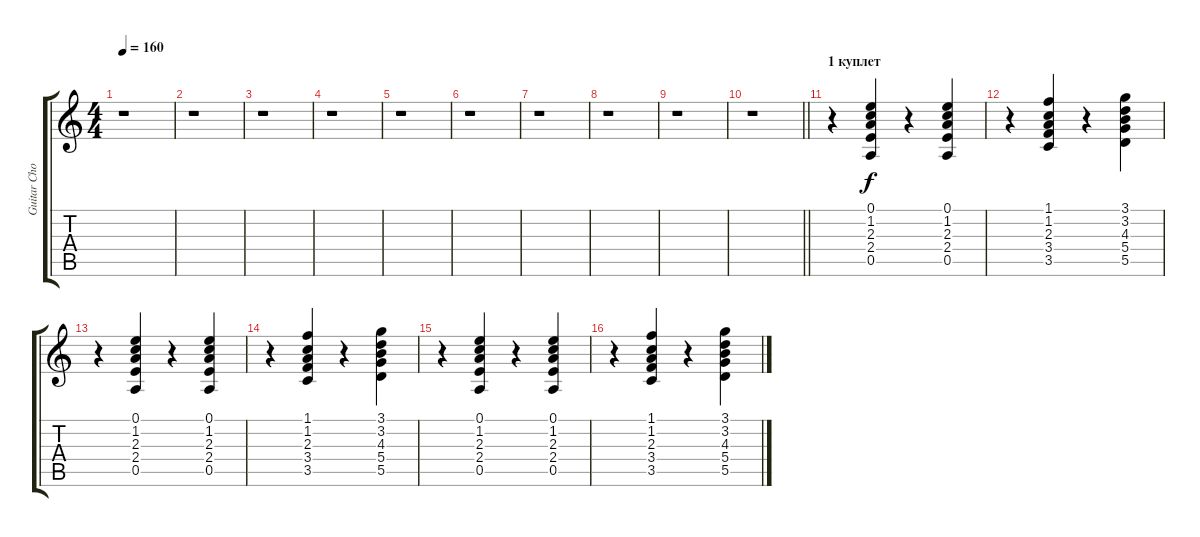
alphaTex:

\track ("Guitar Chords" "Guitar Cho") {instrument electricguitarclean}
\staff {score tabs}
\tuning (E4 B3 G3 D3 A2 E2) {hide}
\ts (4 4)
\tempo 160
\clef g2
\ks c
r.1{dy f} |
r.1 |
r.1 |
r.1 |
r.1 |
r.1 |
r.1 |
r.1 |
r.1 |
\barLineRight lightlight
r.1 |
\section ("" "1 куплет")
r.4 (0.1 1.2 2.3 2.4 0.5).4 r.4 (0.1 1.2 2.3 2.4 0.5).4 |
r.4 (1.1 1.2 2.3 3.4 3.5).4 r.4 (3.1 3.2 4.3 5.4 5.5).4 |
r.4 (0.1 1.2 2.3 2.4 0.5).4 r.4 (0.1 1.2 2.3 2.4 0.5).4 |
r.4 (1.1 1.2 2.3 3.4 3.5).4 r.4 (3.1 3.2 4.3 5.4 5.5).4 |
r.4 (0.1 1.2 2.3 2.4 0.5).4 r.4 (0.1 1.2 2.3 2.4 0.5).4 |
r.4 (1.1 1.2 2.3 3.4 3.5).4 r.4 (3.1 3.2 4.3 5.4 5.5).4
